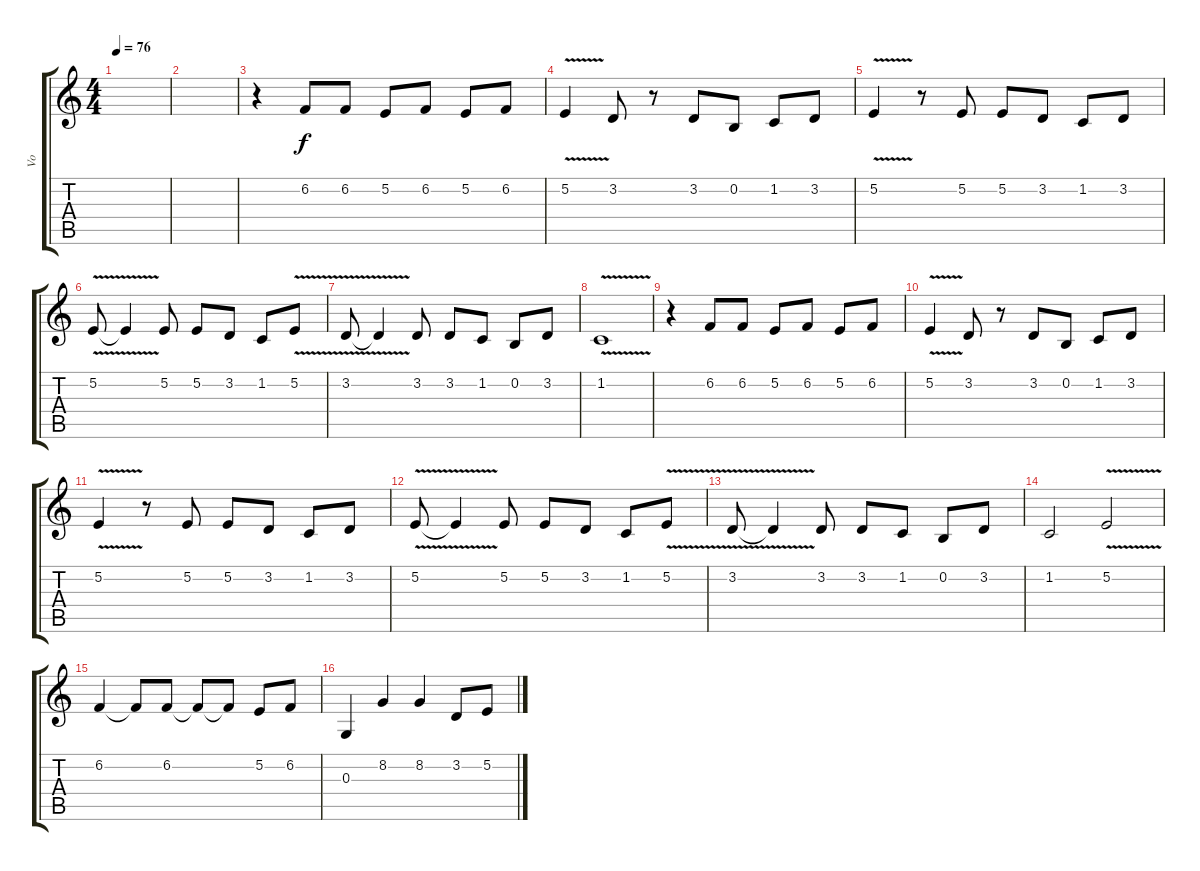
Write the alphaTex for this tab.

\track ("Vo" "Vo") {instrument voiceoohs}
\staff {score tabs}
\tuning (E4 B3 G3 D3 A2 E2) {hide}
\ts (4 4)
\tempo 76
\clef g2
\ks c
|
|
r.4 6.2.8 6.2.8 5.2.8 6.2.8 5.2.8 6.2.8 |
5.2{v}.4 3.2.8 r.8 3.2.8 0.2.8 1.2.8 3.2.8 |
5.2{v}.4 r.8 5.2.8 5.2.8 3.2.8 1.2.8 3.2.8 |
5.2{v}.8 5.2{t}.4 5.2.8 5.2.8 3.2.8 1.2.8 5.2{v}.8 |
3.2{v}.8 3.2{t}.4 3.2.8 3.2.8 1.2.8 0.2.8 3.2.8 |
1.2{v}.1 |
r.4 6.2.8 6.2.8 5.2.8 6.2.8 5.2.8 6.2.8 |
5.2{v}.4 3.2.8 r.8 3.2.8 0.2.8 1.2.8 3.2.8 |
5.2{v}.4 r.8 5.2.8 5.2.8 3.2.8 1.2.8 3.2.8 |
5.2{v}.8 5.2{t}.4 5.2.8 5.2.8 3.2.8 1.2.8 5.2{v}.8 |
3.2{v}.8 3.2{t}.4 3.2.8 3.2.8 1.2.8 0.2.8 3.2.8 |
1.2.2 5.2{v}.2 |
6.2.4 6.2{t}.8 6.2.8 6.2{t}.8 6.2{t}.8 5.2.8 6.2.8 |
0.3.4 8.2.4 8.2.4 3.2.8 5.2.8
